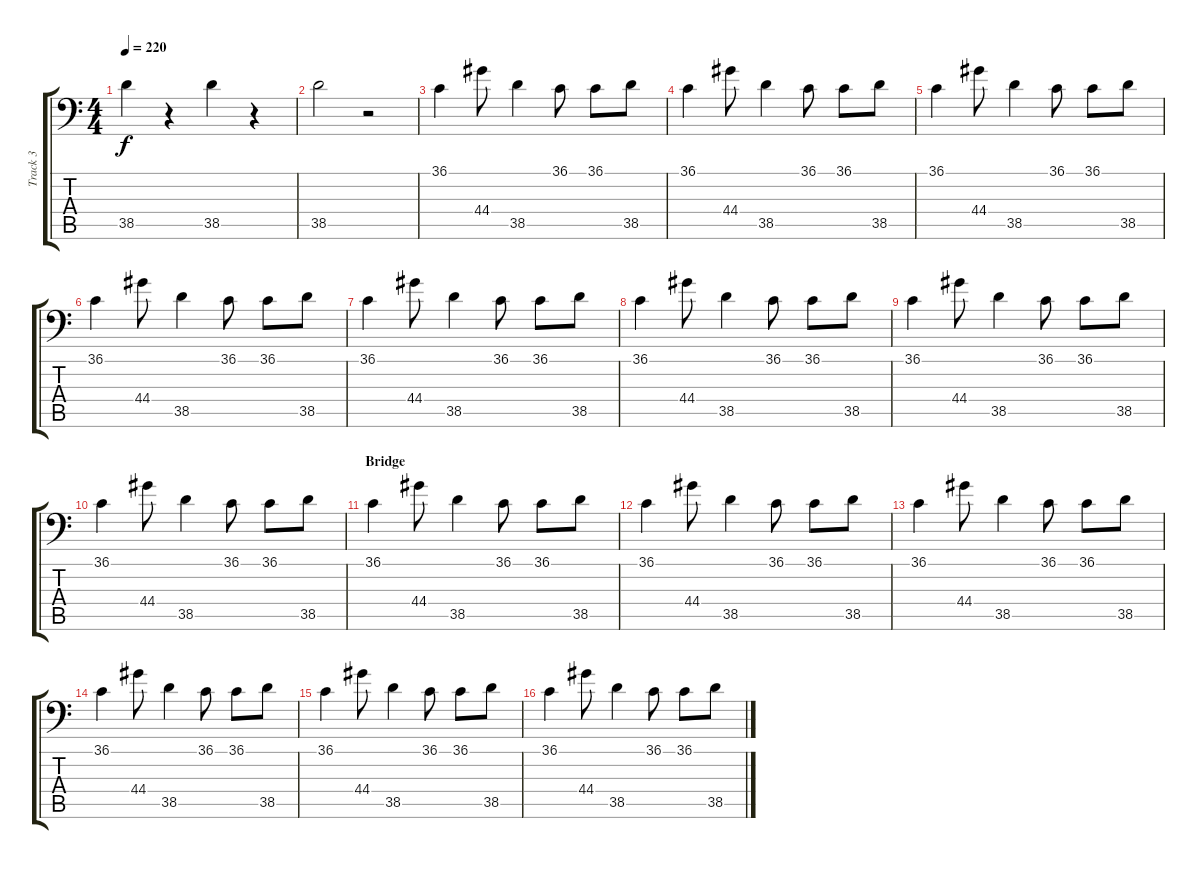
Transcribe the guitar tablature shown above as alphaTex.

\track ("Track 3" "Track 3") {instrument acousticgrandpiano}
\staff {score tabs}
\tuning (C-1 C-1 C-1 C-1 C-1 C-1) {hide}
\ts (4 4)
\tempo 220
\clef f4
\ks c
38.5.4{dy f} r.4 38.5.4 r.4 |
38.5.2 r.2 |
36.1.4 44.4.8 38.5.4 36.1.8 36.1.8 38.5.8 |
36.1.4 44.4.8 38.5.4 36.1.8 36.1.8 38.5.8 |
36.1.4 44.4.8 38.5.4 36.1.8 36.1.8 38.5.8 |
36.1.4 44.4.8 38.5.4 36.1.8 36.1.8 38.5.8 |
36.1.4 44.4.8 38.5.4 36.1.8 36.1.8 38.5.8 |
36.1.4 44.4.8 38.5.4 36.1.8 36.1.8 38.5.8 |
36.1.4 44.4.8 38.5.4 36.1.8 36.1.8 38.5.8 |
36.1.4 44.4.8 38.5.4 36.1.8 36.1.8 38.5.8 |
\section ("" "Bridge")
36.1.4 44.4.8 38.5.4 36.1.8 36.1.8 38.5.8 |
36.1.4 44.4.8 38.5.4 36.1.8 36.1.8 38.5.8 |
36.1.4 44.4.8 38.5.4 36.1.8 36.1.8 38.5.8 |
36.1.4 44.4.8 38.5.4 36.1.8 36.1.8 38.5.8 |
36.1.4 44.4.8 38.5.4 36.1.8 36.1.8 38.5.8 |
36.1.4 44.4.8 38.5.4 36.1.8 36.1.8 38.5.8
